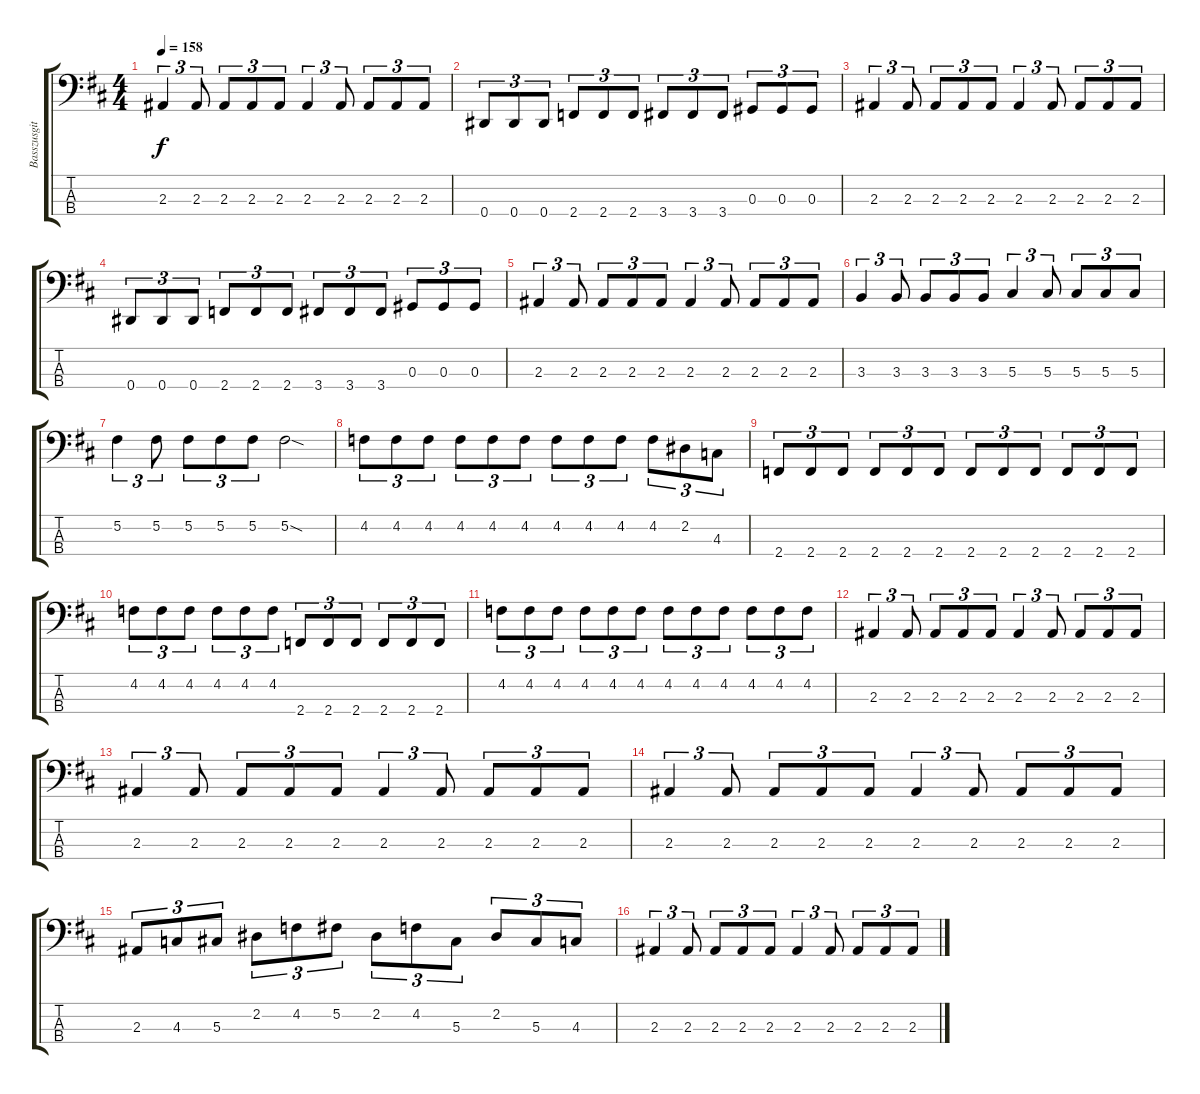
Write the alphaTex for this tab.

\track ("Basszusgitár (Yngwie Malmsteen)" "Basszusgit") {instrument electricbassfinger}
\staff {score tabs}
\tuning (Gb2 Db2 Ab1 Eb1) {hide}
\ts (4 4)
\tempo 158
\clef f4
\ks d
2.3.4{tu (3 2) dy f} 2.3.8{tu (3 2)} 2.3.8{tu (3 2)} 2.3.8{tu (3 2)} 2.3.8{tu (3 2)} 2.3.4{tu (3 2)} 2.3.8{tu (3 2)} 2.3.8{tu (3 2)} 2.3.8{tu (3 2)} 2.3.8{tu (3 2)} |
0.4.8{tu (3 2)} 0.4.8{tu (3 2)} 0.4.8{tu (3 2)} 2.4.8{tu (3 2)} 2.4.8{tu (3 2)} 2.4.8{tu (3 2)} 3.4.8{tu (3 2)} 3.4.8{tu (3 2)} 3.4.8{tu (3 2)} 0.3.8{tu (3 2)} 0.3.8{tu (3 2)} 0.3.8{tu (3 2)} |
2.3.4{tu (3 2)} 2.3.8{tu (3 2)} 2.3.8{tu (3 2)} 2.3.8{tu (3 2)} 2.3.8{tu (3 2)} 2.3.4{tu (3 2)} 2.3.8{tu (3 2)} 2.3.8{tu (3 2)} 2.3.8{tu (3 2)} 2.3.8{tu (3 2)} |
0.4.8{tu (3 2)} 0.4.8{tu (3 2)} 0.4.8{tu (3 2)} 2.4.8{tu (3 2)} 2.4.8{tu (3 2)} 2.4.8{tu (3 2)} 3.4.8{tu (3 2)} 3.4.8{tu (3 2)} 3.4.8{tu (3 2)} 0.3.8{tu (3 2)} 0.3.8{tu (3 2)} 0.3.8{tu (3 2)} |
2.3.4{tu (3 2)} 2.3.8{tu (3 2)} 2.3.8{tu (3 2)} 2.3.8{tu (3 2)} 2.3.8{tu (3 2)} 2.3.4{tu (3 2)} 2.3.8{tu (3 2)} 2.3.8{tu (3 2)} 2.3.8{tu (3 2)} 2.3.8{tu (3 2)} |
3.3.4{tu (3 2)} 3.3.8{tu (3 2)} 3.3.8{tu (3 2)} 3.3.8{tu (3 2)} 3.3.8{tu (3 2)} 5.3.4{tu (3 2)} 5.3.8{tu (3 2)} 5.3.8{tu (3 2)} 5.3.8{tu (3 2)} 5.3.8{tu (3 2)} |
5.2.4{tu (3 2)} 5.2.8{tu (3 2)} 5.2.8{tu (3 2)} 5.2.8{tu (3 2)} 5.2.8{tu (3 2)} 5.2{sod}.2 |
4.2.8{tu (3 2)} 4.2.8{tu (3 2)} 4.2.8{tu (3 2)} 4.2.8{tu (3 2)} 4.2.8{tu (3 2)} 4.2.8{tu (3 2)} 4.2.8{tu (3 2)} 4.2.8{tu (3 2)} 4.2.8{tu (3 2)} 4.2.8{tu (3 2)} 2.2.8{tu (3 2)} 4.3.8{tu (3 2)} |
2.4.8{tu (3 2)} 2.4.8{tu (3 2)} 2.4.8{tu (3 2)} 2.4.8{tu (3 2)} 2.4.8{tu (3 2)} 2.4.8{tu (3 2)} 2.4.8{tu (3 2)} 2.4.8{tu (3 2)} 2.4.8{tu (3 2)} 2.4.8{tu (3 2)} 2.4.8{tu (3 2)} 2.4.8{tu (3 2)} |
4.2.8{tu (3 2)} 4.2.8{tu (3 2)} 4.2.8{tu (3 2)} 4.2.8{tu (3 2)} 4.2.8{tu (3 2)} 4.2.8{tu (3 2)} 2.4.8{tu (3 2)} 2.4.8{tu (3 2)} 2.4.8{tu (3 2)} 2.4.8{tu (3 2)} 2.4.8{tu (3 2)} 2.4.8{tu (3 2)} |
4.2.8{tu (3 2)} 4.2.8{tu (3 2)} 4.2.8{tu (3 2)} 4.2.8{tu (3 2)} 4.2.8{tu (3 2)} 4.2.8{tu (3 2)} 4.2.8{tu (3 2)} 4.2.8{tu (3 2)} 4.2.8{tu (3 2)} 4.2.8{tu (3 2)} 4.2.8{tu (3 2)} 4.2.8{tu (3 2)} |
2.3.4{tu (3 2)} 2.3.8{tu (3 2)} 2.3.8{tu (3 2)} 2.3.8{tu (3 2)} 2.3.8{tu (3 2)} 2.3.4{tu (3 2)} 2.3.8{tu (3 2)} 2.3.8{tu (3 2)} 2.3.8{tu (3 2)} 2.3.8{tu (3 2)} |
2.3.4{tu (3 2)} 2.3.8{tu (3 2)} 2.3.8{tu (3 2)} 2.3.8{tu (3 2)} 2.3.8{tu (3 2)} 2.3.4{tu (3 2)} 2.3.8{tu (3 2)} 2.3.8{tu (3 2)} 2.3.8{tu (3 2)} 2.3.8{tu (3 2)} |
2.3.4{tu (3 2)} 2.3.8{tu (3 2)} 2.3.8{tu (3 2)} 2.3.8{tu (3 2)} 2.3.8{tu (3 2)} 2.3.4{tu (3 2)} 2.3.8{tu (3 2)} 2.3.8{tu (3 2)} 2.3.8{tu (3 2)} 2.3.8{tu (3 2)} |
2.3.8{tu (3 2)} 4.3.8{tu (3 2)} 5.3.8{tu (3 2)} 2.2.8{tu (3 2)} 4.2.8{tu (3 2)} 5.2.8{tu (3 2)} 2.2.8{tu (3 2)} 4.2.8{tu (3 2)} 5.3.8{tu (3 2)} 2.2.8{tu (3 2)} 5.3.8{tu (3 2)} 4.3.8{tu (3 2)} |
2.3.4{tu (3 2)} 2.3.8{tu (3 2)} 2.3.8{tu (3 2)} 2.3.8{tu (3 2)} 2.3.8{tu (3 2)} 2.3.4{tu (3 2)} 2.3.8{tu (3 2)} 2.3.8{tu (3 2)} 2.3.8{tu (3 2)} 2.3.8{tu (3 2)}
